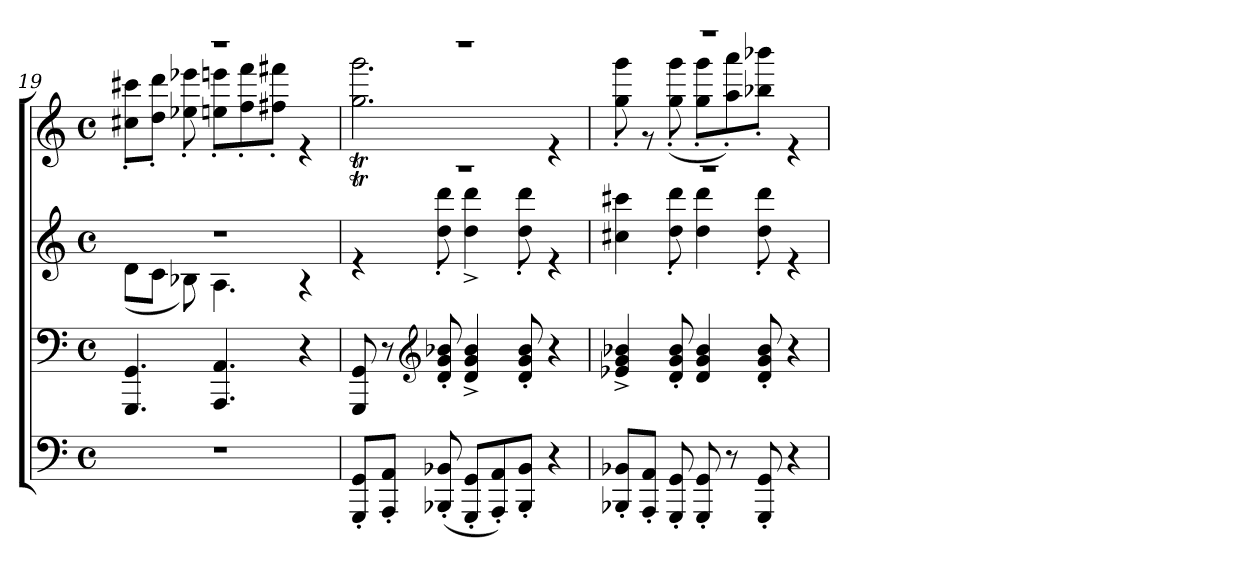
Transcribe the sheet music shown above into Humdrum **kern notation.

**kern	**kern	**kern	**kern
*part3	*part2	*part2	*part1
*staff4	*staff3	*staff2	*staff1
*clefF4	*clefF4	*clefG2	*clefG2
*k[]	*k[]	*k[]	*k[]
*M4/4	*M4/4	*M4/4	*M4/4
*met(c)	*met(c)	*met(c)	*met(c)
=19	=19	=19	=19
*	*	*^	*^
1r	4.GGG/ 4.GG/	1r	(>8d\L	1r	8cc#X\'> 8ccc#X\'>L
.	.	.	8c\J	.	8dd\'> 8ddd\'>J
.	.	.	8B-X\)	.	8ee-X\'> 8eee-X\'>
.	4.AAA/ 4.AA/	.	4.A\	.	8een\'> 8eeen\'>L
.	.	.	.	.	8ff\'> 8fff\'>
.	.	.	.	.	8ff#X\'> 8fff#X\'>J
.	4r	.	4r	.	4r
=20	=20	=20	=20	=20	=20
8GGG/'< 8GG/'<L	8GGG/ 8GG/	1r	4r	1r	2.gg\T 2.ggg\T
8AAA/'< 8AA/'<J	8r	.	.	.	.
*	*clefG2	*	*	*	*
(>8BBB-X/'< 8BB-X/'<	8d/'< 8g/'< 8b-X/'<	.	8dd\'> 8ddd\'>	.	.
8GGG/'< 8GG/'<L	4d/^> 4g/^> 4b-/^>	.	4dd\^> 4ddd\^>	.	.
8AAA/'< 8AA/'<)	.	.	.	.	.
8BBB-/'< 8BB-/'<J	8d/'< 8g/'< 8b-/'<	.	8dd\'> 8ddd\'>	.	.
4r	4r	.	4r	.	4r
=21	=21	=21	=21	=21	=21
8BBB-X/'< 8BB-X/'<L	4e-X/^> 4g/^> 4b-X/^>	1r	4cc#X\ 4ccc#X\	1r	8gg\'> 8ggg\'>
8AAA/'< 8AA/'<J	.	.	.	.	8r
8GGG/'< 8GG/'<	8d/'< 8g/'< 8b-/'<	.	8dd\'> 8ddd\'>	.	(>8gg\'> 8ggg\'>
8GGG/'< 8GG/'<	4d/ 4g/ 4b-/	.	4dd\ 4ddd\	.	8gg\'> 8ggg\'>L
8r	.	.	.	.	8aa\'> 8aaa\'>)
8GGG/'< 8GG/'<	8d/'< 8g/'< 8b-/'<	.	8dd\'> 8ddd\'>	.	8bb-X\'> 8bbb-X\'>J
4r	4r	.	4r	.	4r
*	*	*v	*v	*	*
*	*	*	*v	*v
=	=	=	=
*-	*-	*-	*-
